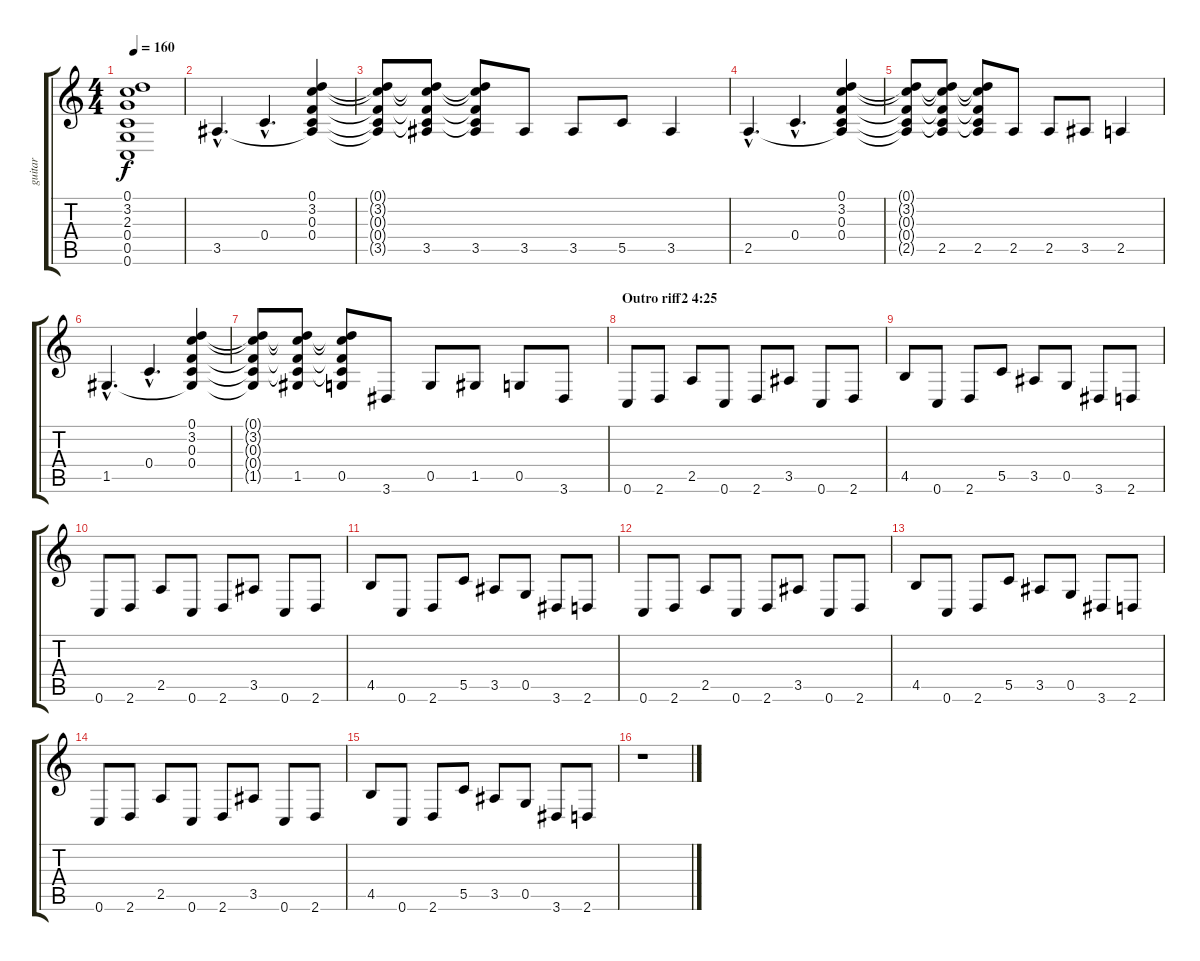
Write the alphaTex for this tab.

\track ("guitar" "guitar") {instrument distortionguitar}
\staff {score tabs}
\tuning (D4 A3 F3 C3 G2 C2) {hide}
\ts (4 4)
\tempo 160
\clef g2
\ks c
(0.1{t} 3.2{t} 2.3{t} 0.4{t} 0.5{t} 0.6{t}).1{dy f} |
3.5{hac}.4{d} 0.4{hac}.4{d} (0.1 3.2 0.3 0.4 3.5{t}).4 |
(0.1{t} 3.2{t} 0.3{t} 0.4{t} 3.5{t}).8 (0.1{t} 3.2{t} 0.3{t} 0.4{t} 3.5).8 (0.1{t} 3.2{t} 0.3{t} 0.4{t} 3.5).8 3.5.8 3.5.8 5.5.8 3.5.4 |
2.5{hac}.4{d} 0.4{hac}.4{d} (0.1 3.2 0.3 0.4 2.5{t}).4 |
(0.1{t} 3.2{t} 0.3{t} 0.4{t} 2.5{t}).8 (0.1{t} 3.2{t} 0.3{t} 0.4{t} 2.5).8 (0.1{t} 3.2{t} 0.3{t} 0.4{t} 2.5).8 2.5.8 2.5.8 3.5.8 2.5.4 |
1.5{hac}.4{d} 0.4{hac}.4{d} (0.1 3.2 0.3 0.4 1.5{t}).4 |
(0.1{t} 3.2{t} 0.3{t} 0.4{t} 1.5{t}).8 (0.1{t} 3.2{t} 0.3{t} 0.4{t} 1.5).8 (0.1{t} 3.2{t} 0.3{t} 0.4{t} 0.5).8 3.6.8 0.5.8 1.5.8 0.5.8 3.6.8 |
\section ("" "Outro riff2 4:25")
0.6.8 2.6.8 2.5.8 0.6.8 2.6.8 3.5.8 0.6.8 2.6.8 |
4.5.8 0.6.8 2.6.8 5.5.8 3.5.8 0.5.8 3.6.8 2.6.8 |
0.6.8 2.6.8 2.5.8 0.6.8 2.6.8 3.5.8 0.6.8 2.6.8 |
4.5.8 0.6.8 2.6.8 5.5.8 3.5.8 0.5.8 3.6.8 2.6.8 |
0.6.8 2.6.8 2.5.8 0.6.8 2.6.8 3.5.8 0.6.8 2.6.8 |
4.5.8 0.6.8 2.6.8 5.5.8 3.5.8 0.5.8 3.6.8 2.6.8 |
0.6.8 2.6.8 2.5.8 0.6.8 2.6.8 3.5.8 0.6.8 2.6.8 |
4.5.8 0.6.8 2.6.8 5.5.8 3.5.8 0.5.8 3.6.8 2.6.8 |
r.1
